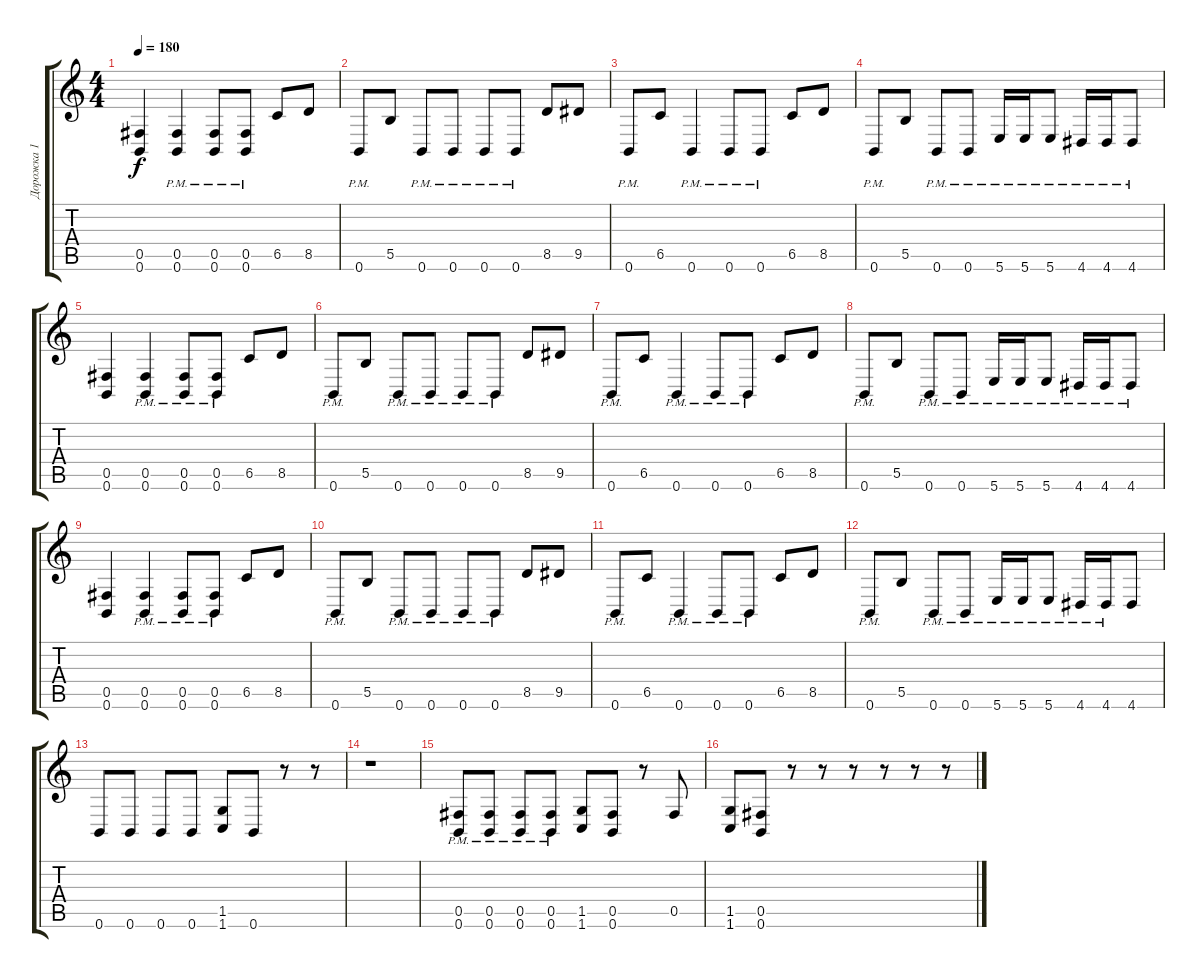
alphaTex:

\track ("Дорожка 1" "Дорожка 1") {instrument distortionguitar}
\staff {score tabs}
\tuning (Db4 Ab3 E3 B2 Gb2 B1) {hide}
\ts (4 4)
\tempo 180
\clef g2
\ks c
(0.5 0.6).4{dy f} (0.5{pm} 0.6{pm}).4 (0.5{pm} 0.6{pm}).8 (0.5{pm} 0.6{pm}).8 6.5.8 8.5.8 |
0.6{pm}.8 5.5.8 0.6{pm}.8 0.6{pm}.8 0.6{pm}.8 0.6{pm}.8 8.5.8 9.5.8 |
0.6{pm}.8 6.5.8 0.6{pm}.4 0.6{pm}.8 0.6{pm}.8 6.5.8 8.5.8 |
0.6{pm}.8 5.5.8 0.6{pm}.8 0.6{pm}.8 5.6{pm}.16 5.6{pm}.16 5.6{pm}.8 4.6{pm}.16 4.6{pm}.16 4.6{pm}.8 |
(0.5 0.6).4 (0.5{pm} 0.6{pm}).4 (0.5{pm} 0.6{pm}).8 (0.5{pm} 0.6{pm}).8 6.5.8 8.5.8 |
0.6{pm}.8 5.5.8 0.6{pm}.8 0.6{pm}.8 0.6{pm}.8 0.6{pm}.8 8.5.8 9.5.8 |
0.6{pm}.8 6.5.8 0.6{pm}.4 0.6{pm}.8 0.6{pm}.8 6.5.8 8.5.8 |
0.6{pm}.8 5.5.8 0.6{pm}.8 0.6{pm}.8 5.6{pm}.16 5.6{pm}.16 5.6{pm}.8 4.6{pm}.16 4.6{pm}.16 4.6{pm}.8 |
(0.5 0.6).4 (0.5{pm} 0.6{pm}).4 (0.5{pm} 0.6{pm}).8 (0.5{pm} 0.6{pm}).8 6.5.8 8.5.8 |
0.6{pm}.8 5.5.8 0.6{pm}.8 0.6{pm}.8 0.6{pm}.8 0.6{pm}.8 8.5.8 9.5.8 |
0.6{pm}.8 6.5.8 0.6{pm}.4 0.6{pm}.8 0.6{pm}.8 6.5.8 8.5.8 |
0.6{pm}.8 5.5.8 0.6{pm}.8 0.6{pm}.8 5.6{pm}.16 5.6{pm}.16 5.6{pm}.8 4.6{pm}.16 4.6{pm}.16 4.6.8 |
0.6.8 0.6.8 0.6.8 0.6.8 (1.5 1.6).8 0.6.8 r.8 r.8 |
r.1 |
(0.5{pm} 0.6{pm}).8 (0.5{pm} 0.6{pm}).8 (0.5{pm} 0.6{pm}).8 (0.5{pm} 0.6{pm}).8 (1.5 1.6).8 (0.5 0.6).8 r.8 0.5.8 |
(1.5 1.6).8 (0.5 0.6).8 r.8 r.8 r.8 r.8 r.8 r.8
